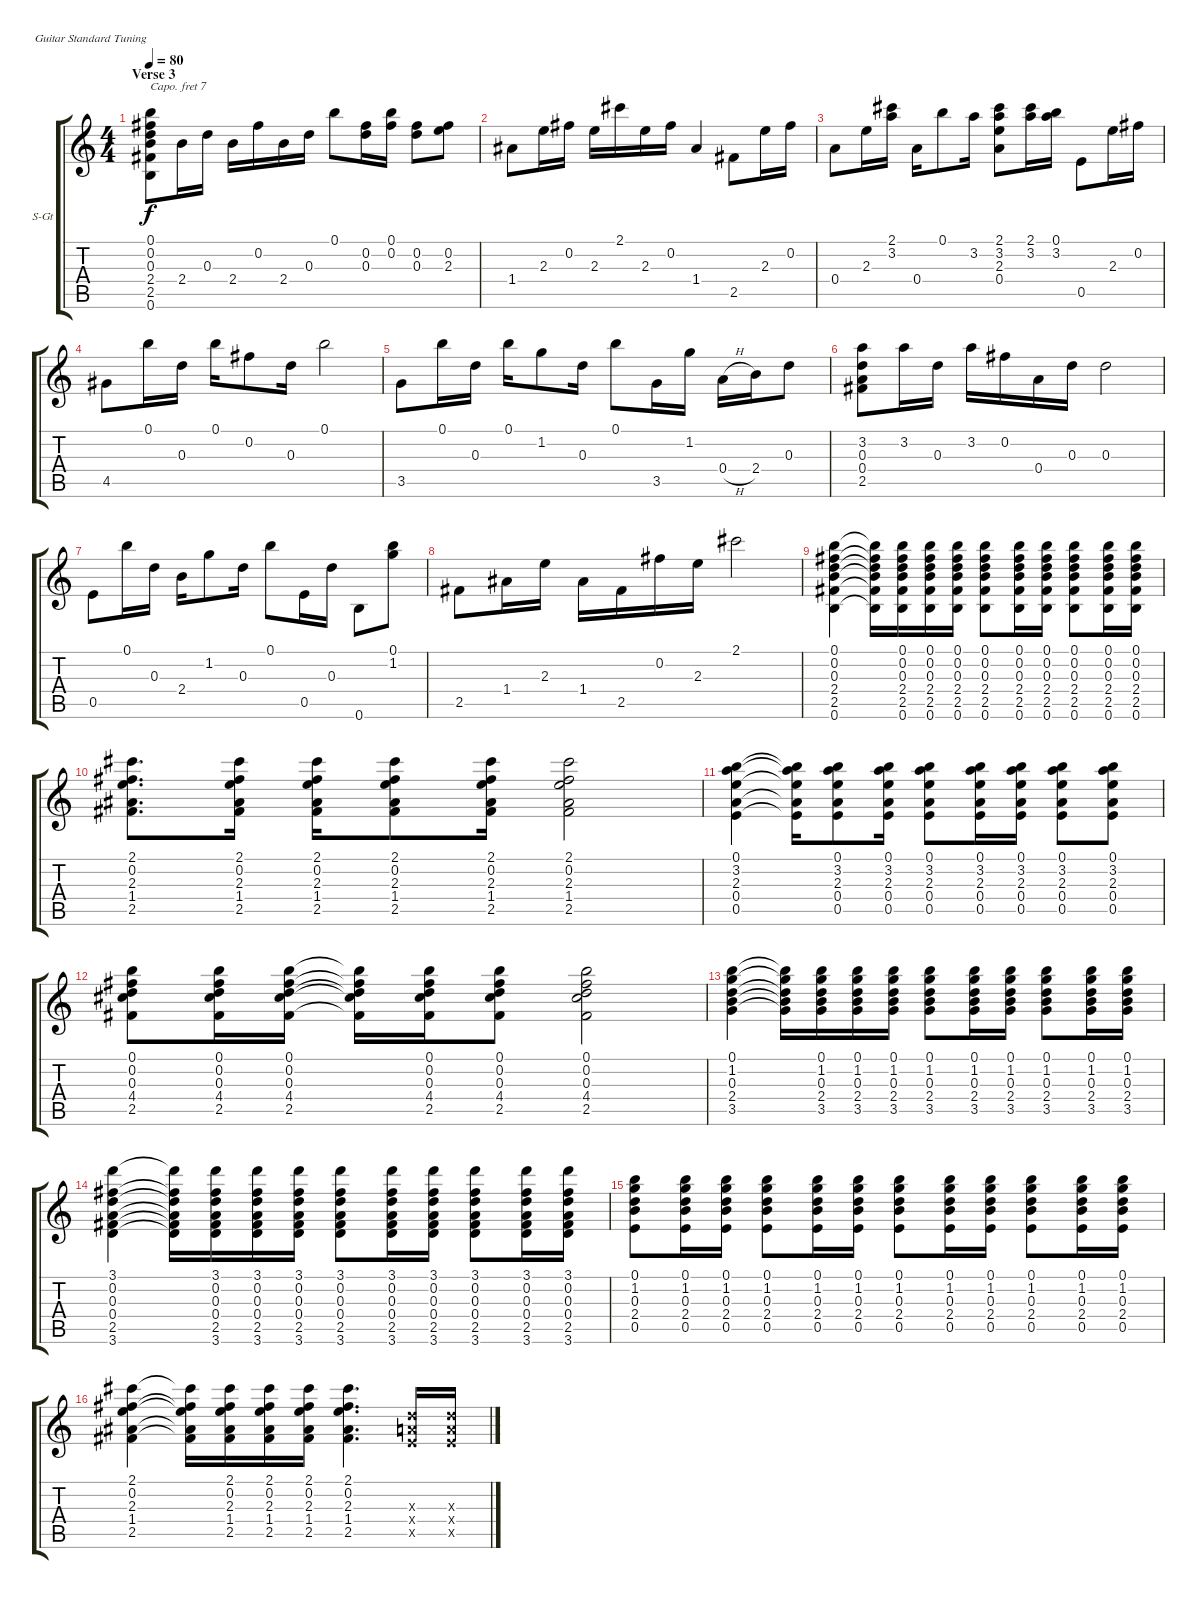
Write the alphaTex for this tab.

\bracketExtendMode groupsimilarinstruments
\firstSystemTrackNameOrientation horizontal
\otherSystemsTrackNameOrientation horizontal
\track ("12-string guitar (1)" "S-Gt") {instrument acousticguitarsteel}
\staff {score tabs}
\capo 7
\tuning (E4 B3 G3 D3 A2 E2)
\ts (4 4)
\section ("" "Verse 3")
\tempo 80
\clef g2
\ks c
(0.1 0.2 0.3 2.4 2.5 0.6).8{dy f} 2.4.16 0.3.16 2.4.16 0.2.16 2.4.16 0.3.16 0.1.8 (0.2 0.3).16 (0.1 0.2).16 (0.2 0.3).8 (0.2 2.3).8 |
1.4.8 2.3.16 0.2.16 2.3.16 2.1.16 2.3.16 0.2.16 1.4.4 2.5.8 2.3.16 0.2.16 |
0.4.8 2.3.16 (2.1 3.2).16 0.4.16 0.1.8 3.2.16 (2.1 3.2 2.3 0.4).8 (2.1 3.2).16 (0.1 3.2).16 0.5.8 2.3.16 0.2.16 |
4.5.8 0.1.16 0.3.16 0.1.16 0.2.8 0.3.16 0.1.2 |
3.5.8 0.1.16 0.3.16 0.1.16 1.2.8 0.3.16 0.1.8 3.5.16 1.2.16 0.4{h}.16 2.4.16 0.3.8 |
(3.2 0.3 0.4 2.5).8 3.2.16 0.3.16 3.2.16 0.2.16 0.4.16 0.3.16 0.3.2 |
0.5.8 0.1.16 0.3.16 2.4.16 1.2.8 0.3.16 0.1.8 0.5.16 0.3.16 0.6.8 (0.1 1.2).8 |
2.5.8 1.4.16 2.3.16 1.4.16 2.5.16 0.2.16 2.3.16 2.1.2 |
(0.1 0.2 0.3 2.4 2.5 0.6).4 (0.1{t} 0.2{t} 0.3{t} 2.4{t} 2.5{t} 0.6{t}).16 (0.1 0.2 0.3 2.4 2.5 0.6).16 (0.1 0.2 0.3 2.4 2.5 0.6).16 (0.1 0.2 0.3 2.4 2.5 0.6).16 (0.1 0.2 0.3 2.4 2.5 0.6).8 (0.1 0.2 0.3 2.4 2.5 0.6).16 (0.1 0.2 0.3 2.4 2.5 0.6).16 (0.1 0.2 0.3 2.4 2.5 0.6).8 (0.1 0.2 0.3 2.4 2.5 0.6).16 (0.1 0.2 0.3 2.4 2.5 0.6).16 |
(2.1 0.2 2.3 1.4 2.5).8{d} (2.1 0.2 2.3 1.4 2.5).16 (2.1 0.2 2.3 1.4 2.5).16 (2.1 0.2 2.3 1.4 2.5).8 (2.1 0.2 2.3 1.4 2.5).16 (2.1 0.2 2.3 1.4 2.5).2 |
(0.1 3.2 2.3 0.4 0.5).4 (0.1{t} 3.2{t} 2.3{t} 0.4{t} 0.5{t}).16 (0.1 3.2 2.3 0.4 0.5).8 (0.1 3.2 2.3 0.4 0.5).16 (0.1 3.2 2.3 0.4 0.5).8 (0.1 3.2 2.3 0.4 0.5).16 (0.1 3.2 2.3 0.4 0.5).16 (0.1 3.2 2.3 0.4 0.5).8 (0.1 3.2 2.3 0.4 0.5).8 |
(0.1 0.2 0.3 4.4 2.5).8 (0.1 0.2 0.3 4.4 2.5).16 (0.1 0.2 0.3 4.4 2.5).16 (0.1{t} 0.2{t} 0.3{t} 4.4{t} 2.5{t}).16 (0.1 0.2 0.3 4.4 2.5).16 (0.1 0.2 0.3 4.4 2.5).8 (0.1 0.2 0.3 4.4 2.5).2 |
(0.1 1.2 0.3 2.4 3.5).4 (0.1{t} 1.2{t} 0.3{t} 2.4{t} 3.5{t}).16 (0.1 1.2 0.3 2.4 3.5).16 (0.1 1.2 0.3 2.4 3.5).16 (0.1 1.2 0.3 2.4 3.5).16 (0.1 1.2 0.3 2.4 3.5).8 (0.1 1.2 0.3 2.4 3.5).16 (0.1 1.2 0.3 2.4 3.5).16 (0.1 1.2 0.3 2.4 3.5).8 (0.1 1.2 0.3 2.4 3.5).16 (0.1 1.2 0.3 2.4 3.5).16 |
(3.1 0.2 0.3 0.4 2.5 3.6).4 (3.1{t} 0.2{t} 0.3{t} 0.4{t} 2.5{t} 3.6{t}).16 (3.1 0.2 0.3 0.4 2.5 3.6).16 (3.1 0.2 0.3 0.4 2.5 3.6).16 (3.1 0.2 0.3 0.4 2.5 3.6).16 (3.1 0.2 0.3 0.4 2.5 3.6).8 (3.1 0.2 0.3 0.4 2.5 3.6).16 (3.1 0.2 0.3 0.4 2.5 3.6).16 (3.1 0.2 0.3 0.4 2.5 3.6).8 (3.1 0.2 0.3 0.4 2.5 3.6).16 (3.1 0.2 0.3 0.4 2.5 3.6).16 |
(0.1 1.2 0.3 2.4 0.5).8 (0.1 1.2 0.3 2.4 0.5).16 (0.1 1.2 0.3 2.4 0.5).16 (0.1 1.2 0.3 2.4 0.5).8 (0.1 1.2 0.3 2.4 0.5).16 (0.1 1.2 0.3 2.4 0.5).16 (0.1 1.2 0.3 2.4 0.5).8 (0.1 1.2 0.3 2.4 0.5).16 (0.1 1.2 0.3 2.4 0.5).16 (0.1 1.2 0.3 2.4 0.5).8 (0.1 1.2 0.3 2.4 0.5).16 (0.1 1.2 0.3 2.4 0.5).16 |
(2.1 0.2 2.3 1.4 2.5).4 (2.1{t} 0.2{t} 2.3{t} 1.4{t} 2.5{t}).16 (2.1 0.2 2.3 1.4 2.5).16 (2.1 0.2 2.3 1.4 2.5).16 (2.1 0.2 2.3 1.4 2.5).16 (2.1 0.2 2.3 1.4 2.5).4{d} (0.3{x} 0.4{x} 0.5{x}).16 (0.3{x} 0.4{x} 0.5{x}).16
